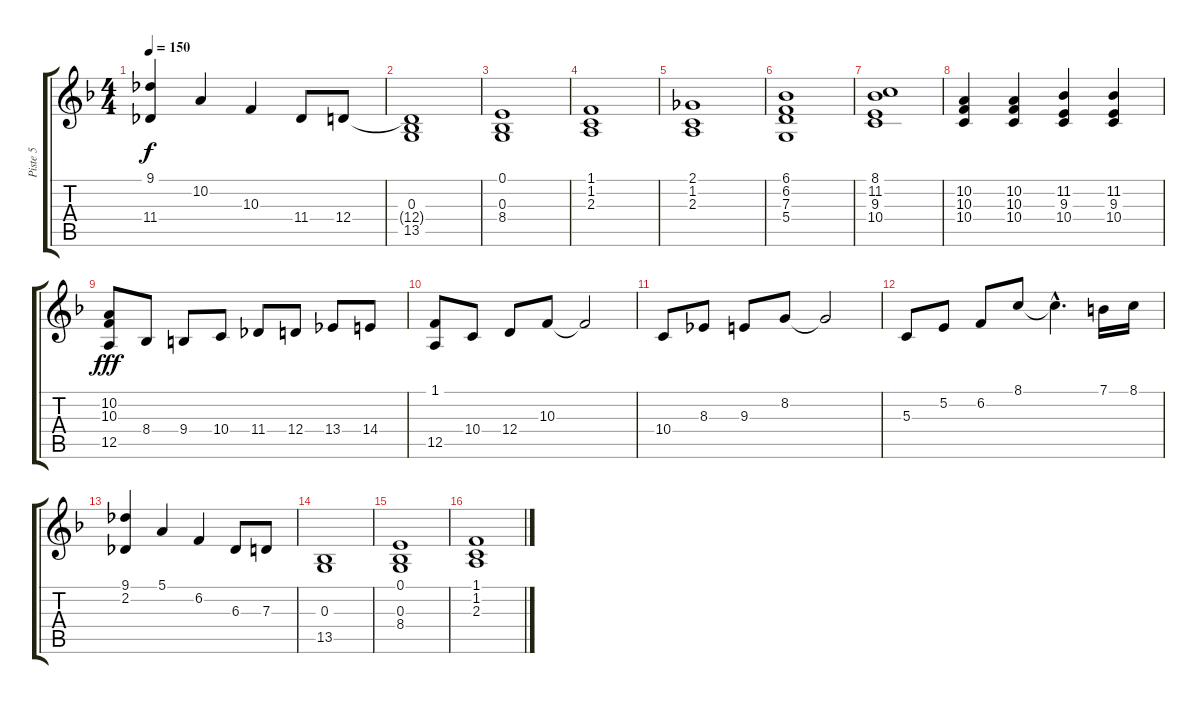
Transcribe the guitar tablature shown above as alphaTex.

\track ("Piste 5" "Piste 5") {instrument stringensemble1}
\staff {score tabs}
\tuning (E4 B3 G3 D3 A2 E2) {hide}
\ts (4 4)
\tempo 150
\clef g2
\ks f
(9.1 11.4).4{dy f} 10.2.4 10.3.4 11.4.8 12.4.8 |
(0.3 12.4{t} 13.5).1 |
(0.1 0.3 8.4).1 |
(1.1 1.2 2.3).1 |
(2.1 1.2 2.3).1 |
(6.1 6.2 7.3 5.4).1 |
(8.1 11.2 9.3 10.4).1 |
(10.2 10.3 10.4).4 (10.2 10.3 10.4).4 (11.2 9.3 10.4).4 (11.2 9.3 10.4).4 |
(10.2 10.3 12.5).8{dy fff} 8.4.8 9.4.8 10.4.8 11.4.8 12.4.8 13.4.8 14.4.8 |
(1.1 12.5).8 10.4.8 12.4.8 10.3.8 10.3{t}.2 |
10.4.8 8.3.8 9.3.8 8.2.8 8.2{t}.2 |
5.3.8 5.2.8 6.2.8 8.1.8 8.1{hac t}.4{d} 7.1.16 8.1.16 |
(9.1 2.2).4 5.1.4 6.2.4 6.3.8 7.3.8 |
(0.3 13.5).1 |
(0.1 0.3 8.4).1 |
(1.1 1.2 2.3).1
